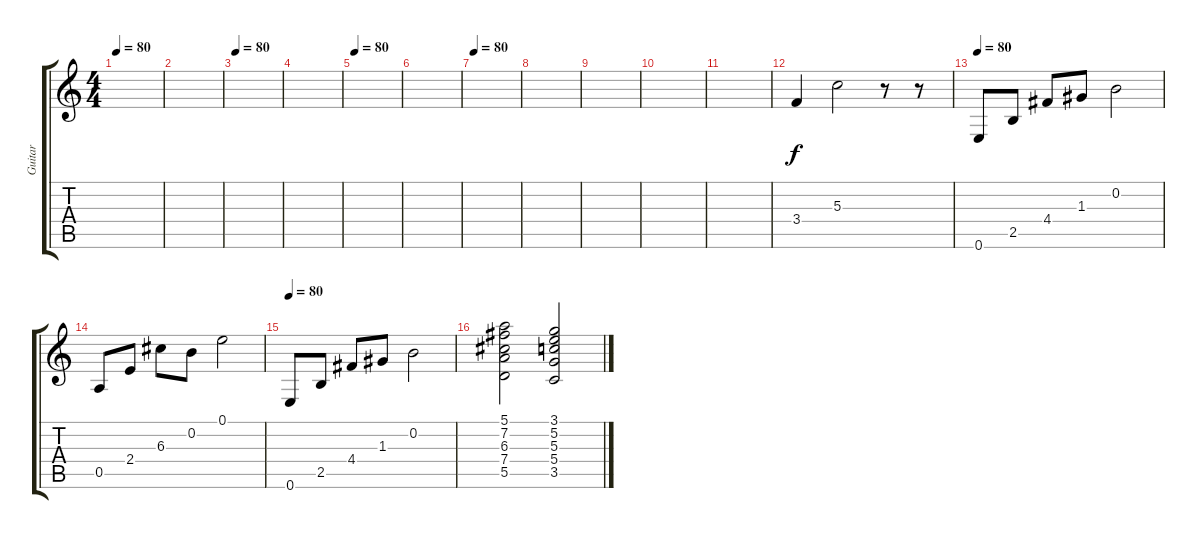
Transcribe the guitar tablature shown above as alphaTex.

\track ("Guitar" "Guitar") {instrument overdrivenguitar}
\staff {score tabs}
\tuning (E4 B3 G3 D3 A2 E2) {hide}
\ts (4 4)
\tempo 80
\clef g2
\ks c
|
|
\tempo 80
|
|
\tempo 80
|
|
\tempo 80
|
|
|
|
|
3.4.4 5.3.2 r.8 r.8 |
\tempo 80
0.6.8{volume 0 instrument acousticguitarsteel} 2.5.8 4.4.8 1.3.8 0.2.2 |
0.5.8 2.4.8 6.3.8 0.2.8 0.1.2 |
\tempo 80
0.6.8{instrument acousticguitarsteel} 2.5.8 4.4.8 1.3.8 0.2.2 |
(5.1 7.2 6.3 7.4 5.5).2 (3.1 5.2 5.3 5.4 3.5).2
